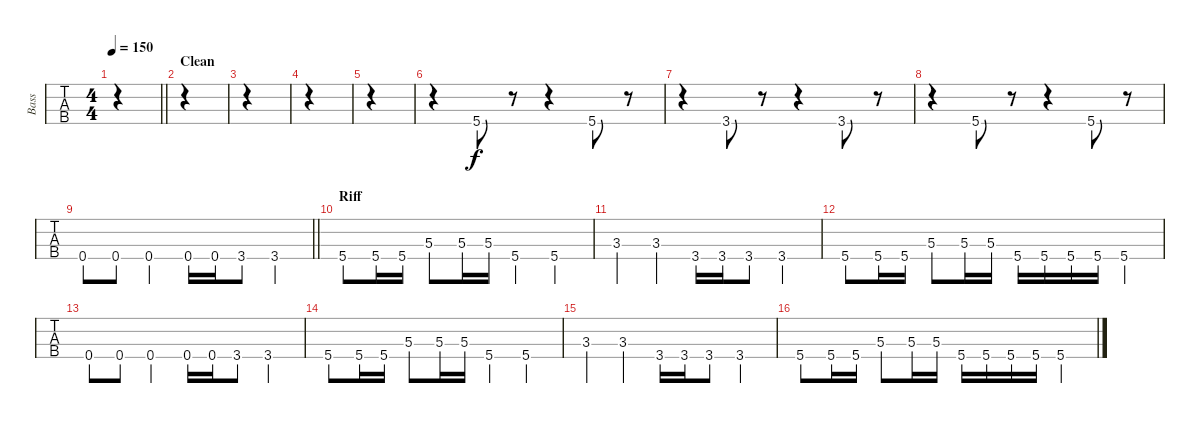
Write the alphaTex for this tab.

\track ("Bass" "Bass") {instrument synthbass2}
\staff {tabs}
\tuning (F2 C2 G1 D1) {hide}
\ts (4 4)
\tempo 150
\clef f4
\barLineRight lightlight
\ks c
|
\section ("" "Clean")
|
|
|
|
r.4 5.4.8 r.8 r.4 5.4.8 r.8 |
r.4 3.4.8 r.8 r.4 3.4.8 r.8 |
r.4 5.4.8 r.8 r.4 5.4.8 r.8 |
\barLineRight lightlight
0.4.8 0.4.8 0.4.4 0.4.16 0.4.16 3.4.8 3.4.4 |
\section ("" "Riff")
5.4.8 5.4.16 5.4.16 5.3.8 5.3.16 5.3.16 5.4.4 5.4.4 |
3.3.4 3.3.4 3.4.16 3.4.16 3.4.8 3.4.4 |
5.4.8 5.4.16 5.4.16 5.3.8 5.3.16 5.3.16 5.4.16 5.4.16 5.4.16 5.4.16 5.4.4 |
0.4.8 0.4.8 0.4.4 0.4.16 0.4.16 3.4.8 3.4.4 |
5.4.8 5.4.16 5.4.16 5.3.8 5.3.16 5.3.16 5.4.4 5.4.4 |
3.3.4 3.3.4 3.4.16 3.4.16 3.4.8 3.4.4 |
5.4.8 5.4.16 5.4.16 5.3.8 5.3.16 5.3.16 5.4.16 5.4.16 5.4.16 5.4.16 5.4.4
